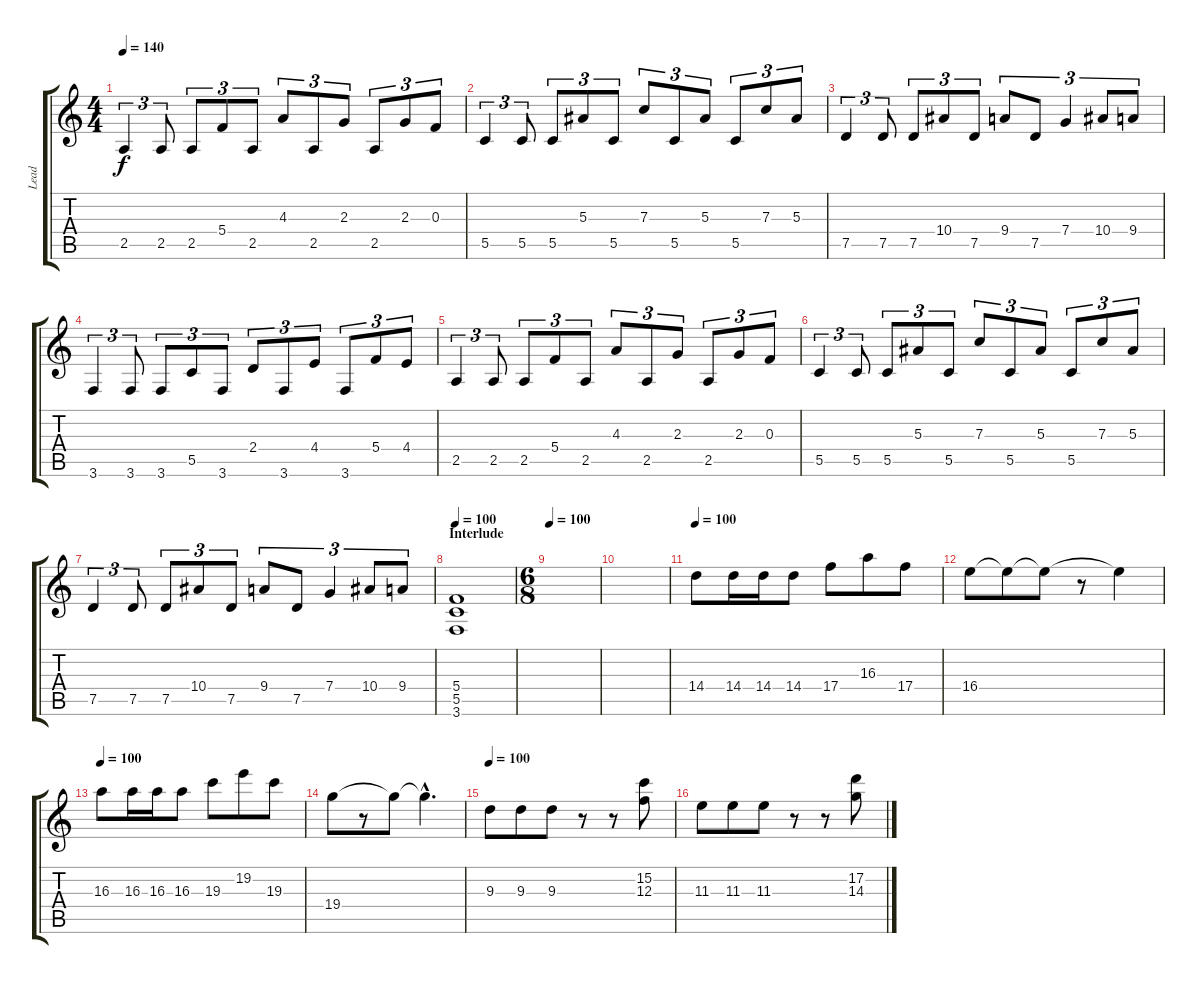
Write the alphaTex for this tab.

\track ("Lead" "Lead") {instrument distortionguitar}
\staff {score tabs}
\tuning (D4 A3 F3 C3 G2 D2) {hide}
\ts (4 4)
\tempo 140
\clef g2
\ks c
2.5.4{tu (3 2) dy f} 2.5.8{tu (3 2)} 2.5.8{tu (3 2)} 5.4.8{tu (3 2)} 2.5.8{tu (3 2)} 4.3.8{tu (3 2)} 2.5.8{tu (3 2)} 2.3.8{tu (3 2)} 2.5.8{tu (3 2)} 2.3.8{tu (3 2)} 0.3.8{tu (3 2)} |
5.5.4{tu (3 2)} 5.5.8{tu (3 2)} 5.5.8{tu (3 2)} 5.3.8{tu (3 2)} 5.5.8{tu (3 2)} 7.3.8{tu (3 2)} 5.5.8{tu (3 2)} 5.3.8{tu (3 2)} 5.5.8{tu (3 2)} 7.3.8{tu (3 2)} 5.3.8{tu (3 2)} |
7.5.4{tu (3 2)} 7.5.8{tu (3 2)} 7.5.8{tu (3 2)} 10.4.8{tu (3 2)} 7.5.8{tu (3 2)} 9.4.8{tu (3 2)} 7.5.8{tu (3 2)} 7.4.4{tu (3 2)} 10.4.8{tu (3 2)} 9.4.8{tu (3 2)} |
3.6.4{tu (3 2) volume 16 instrument distortionguitar} 3.6.8{tu (3 2)} 3.6.8{tu (3 2)} 5.5.8{tu (3 2)} 3.6.8{tu (3 2)} 2.4.8{tu (3 2)} 3.6.8{tu (3 2)} 4.4.8{tu (3 2)} 3.6.8{tu (3 2)} 5.4.8{tu (3 2)} 4.4.8{tu (3 2)} |
2.5.4{tu (3 2)} 2.5.8{tu (3 2)} 2.5.8{tu (3 2)} 5.4.8{tu (3 2)} 2.5.8{tu (3 2)} 4.3.8{tu (3 2)} 2.5.8{tu (3 2)} 2.3.8{tu (3 2)} 2.5.8{tu (3 2)} 2.3.8{tu (3 2)} 0.3.8{tu (3 2)} |
5.5.4{tu (3 2)} 5.5.8{tu (3 2)} 5.5.8{tu (3 2)} 5.3.8{tu (3 2)} 5.5.8{tu (3 2)} 7.3.8{tu (3 2)} 5.5.8{tu (3 2)} 5.3.8{tu (3 2)} 5.5.8{tu (3 2)} 7.3.8{tu (3 2)} 5.3.8{tu (3 2)} |
7.5.4{tu (3 2)} 7.5.8{tu (3 2)} 7.5.8{tu (3 2)} 10.4.8{tu (3 2)} 7.5.8{tu (3 2)} 9.4.8{tu (3 2)} 7.5.8{tu (3 2)} 7.4.4{tu (3 2)} 10.4.8{tu (3 2)} 9.4.8{tu (3 2)} |
\section ("" "Interlude")
\tempo 140
\tempo 100
(5.4 5.5 3.6).1{volume 9} |
\ts (6 8)
\tempo 100
|
|
\tempo 100
14.4.8{volume 13} 14.4.16 14.4.16 14.4.8 17.4.8 16.3.8 17.4.8 |
16.4.8 16.4{t}.8 16.4{t}.8 r.8 16.4{t}.4 |
\tempo 100
16.3.8{volume 13} 16.3.16 16.3.16 16.3.8 19.3.8 19.2.8 19.3.8 |
19.4.8 r.8 19.4{t}.8 19.4{hac t}.4{d} |
\tempo 100
9.3.8{volume 13} 9.3.8 9.3.8 r.8 r.8 (15.2 12.3).8 |
11.3.8 11.3.8 11.3.8 r.8 r.8 (17.2 14.3).8
